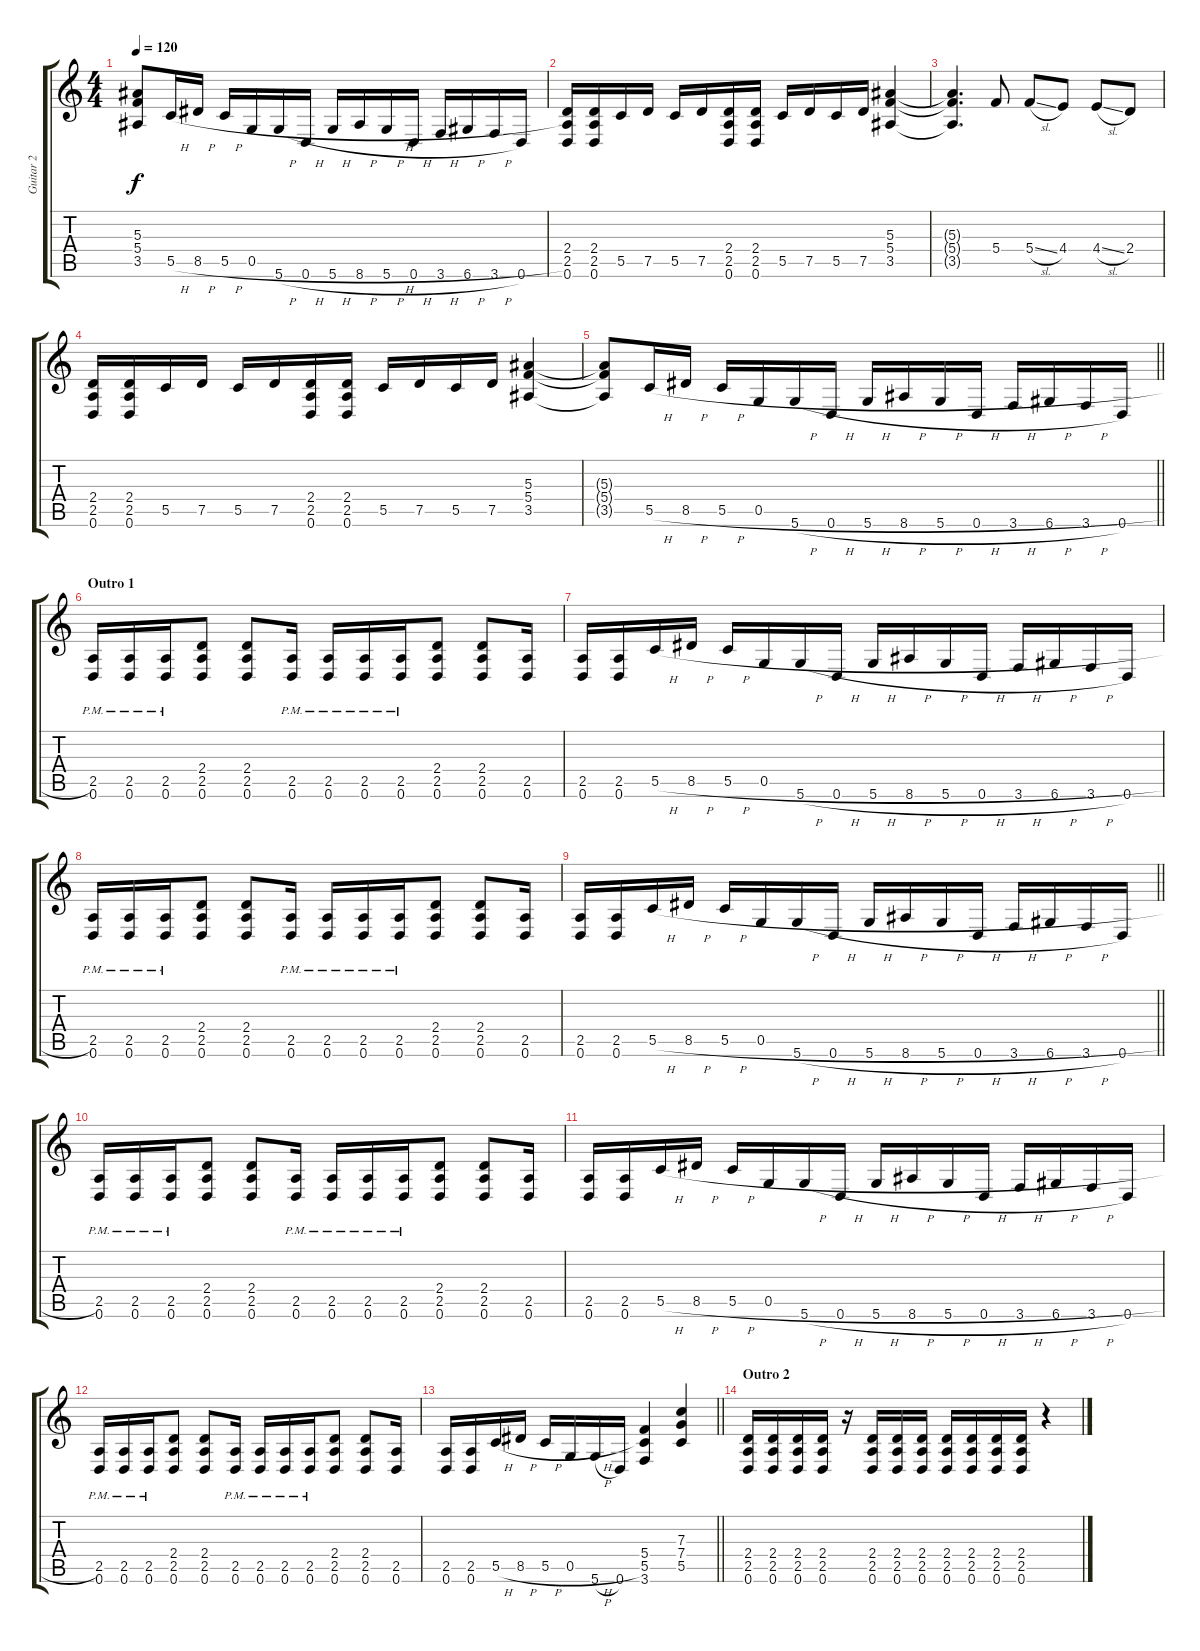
\track ("Guitar 2" "Guitar 2") {instrument acousticguitarsteel}
\staff {score tabs}
\tuning (D4 A3 F3 C3 G2 D2) {hide}
\ts (4 4)
\tempo 120
\clef g2
\ks c
(5.3{t} 5.4{t} 3.5{t}).8{dy f} 5.5{h}.16{volume 16} 8.5{h}.16 5.5{h}.16 0.5{h}.16 5.6{h}.16 0.6{h}.16 5.6{h}.16 8.6{h}.16 5.6{h}.16 0.6{h}.16 3.6{h}.16 6.6{h}.16 3.6{h}.16 0.6.16 |
(2.4 2.5 0.6).16{volume 12} (2.4 2.5 0.6).16 5.5.16{volume 16} 7.5.16 5.5.16 7.5.16 (2.4 2.5 0.6).16{volume 12} (2.4 2.5 0.6).16 5.5.16{volume 16} 7.5.16 5.5.16 7.5.16 (5.3 5.4 3.5).4{volume 12} |
(5.3{t} 5.4{t} 3.5{t}).4{d} 5.4.8{volume 16} 5.4{sl}.8 4.4.8 4.4{sl}.8 2.4.8 |
(2.4 2.5 0.6).16{volume 12} (2.4 2.5 0.6).16 5.5.16{volume 16} 7.5.16 5.5.16 7.5.16 (2.4 2.5 0.6).16{volume 12} (2.4 2.5 0.6).16 5.5.16{volume 16} 7.5.16 5.5.16 7.5.16 (5.3 5.4 3.5).4{volume 12} |
\barLineRight lightlight
(5.3{t} 5.4{t} 3.5{t}).8 5.5{h}.16{volume 16} 8.5{h}.16 5.5{h}.16 0.5{h}.16 5.6{h}.16 0.6{h}.16 5.6{h}.16 8.6{h}.16 5.6{h}.16 0.6{h}.16 3.6{h}.16 6.6{h}.16 3.6{h}.16 0.6.16 |
\section ("" "Outro 1")
(2.5{pm} 0.6{pm}).16 (2.5{pm} 0.6{pm}).16 (2.5{pm} 0.6{pm}).16 (2.4 2.5 0.6).8 (2.4 2.5 0.6).8 (2.5{pm} 0.6{pm}).16 (2.5{pm} 0.6{pm}).16 (2.5{pm} 0.6{pm}).16 (2.5{pm} 0.6{pm}).16 (2.4 2.5 0.6).8 (2.4 2.5 0.6).8 (2.5 0.6).16 |
(2.5 0.6).16 (2.5 0.6).16 5.5{h}.16{volume 13} 8.5{h}.16 5.5{h}.16 0.5{h}.16 5.6{h}.16 0.6{h}.16 5.6{h}.16 8.6{h}.16 5.6{h}.16 0.6{h}.16 3.6{h}.16 6.6{h}.16 3.6{h}.16 0.6.16 |
(2.5{pm} 0.6{pm}).16 (2.5{pm} 0.6{pm}).16 (2.5{pm} 0.6{pm}).16 (2.4 2.5 0.6).8 (2.4 2.5 0.6).8 (2.5{pm} 0.6{pm}).16 (2.5{pm} 0.6{pm}).16 (2.5{pm} 0.6{pm}).16 (2.5{pm} 0.6{pm}).16 (2.4 2.5 0.6).8 (2.4 2.5 0.6).8 (2.5 0.6).16 |
\barLineRight lightlight
(2.5 0.6).16 (2.5 0.6).16 5.5{h}.16{volume 13} 8.5{h}.16 5.5{h}.16 0.5{h}.16 5.6{h}.16 0.6{h}.16 5.6{h}.16 8.6{h}.16 5.6{h}.16 0.6{h}.16 3.6{h}.16 6.6{h}.16 3.6{h}.16 0.6.16 |
\section ("" "")
(2.5{pm} 0.6{pm}).16 (2.5{pm} 0.6{pm}).16 (2.5{pm} 0.6{pm}).16 (2.4 2.5 0.6).8 (2.4 2.5 0.6).8 (2.5{pm} 0.6{pm}).16 (2.5{pm} 0.6{pm}).16 (2.5{pm} 0.6{pm}).16 (2.5{pm} 0.6{pm}).16 (2.4 2.5 0.6).8 (2.4 2.5 0.6).8 (2.5 0.6).16 |
(2.5 0.6).16 (2.5 0.6).16 5.5{h}.16{volume 13} 8.5{h}.16 5.5{h}.16 0.5{h}.16 5.6{h}.16 0.6{h}.16 5.6{h}.16 8.6{h}.16 5.6{h}.16 0.6{h}.16 3.6{h}.16 6.6{h}.16 3.6{h}.16 0.6.16 |
(2.5{pm} 0.6{pm}).16 (2.5{pm} 0.6{pm}).16 (2.5{pm} 0.6{pm}).16 (2.4 2.5 0.6).8 (2.4 2.5 0.6).8 (2.5{pm} 0.6{pm}).16 (2.5{pm} 0.6{pm}).16 (2.5{pm} 0.6{pm}).16 (2.5{pm} 0.6{pm}).16 (2.4 2.5 0.6).8 (2.4 2.5 0.6).8 (2.5 0.6).16 |
\barLineRight lightlight
(2.5 0.6).16 (2.5 0.6).16 5.5{h}.16{volume 13} 8.5{h}.16 5.5{h}.16 0.5{h}.16 5.6{h}.16 0.6.16 (5.4 5.5 3.6).4 (7.3 7.4 5.5).4 |
\section ("" "Outro 2")
(2.4 2.5 0.6).16 (2.4 2.5 0.6).16 (2.4 2.5 0.6).16 (2.4 2.5 0.6).16 r.16 (2.4 2.5 0.6).16 (2.4 2.5 0.6).16 (2.4 2.5 0.6).16 (2.4 2.5 0.6).16 (2.4 2.5 0.6).16 (2.4 2.5 0.6).16 (2.4 2.5 0.6).16 r.4
